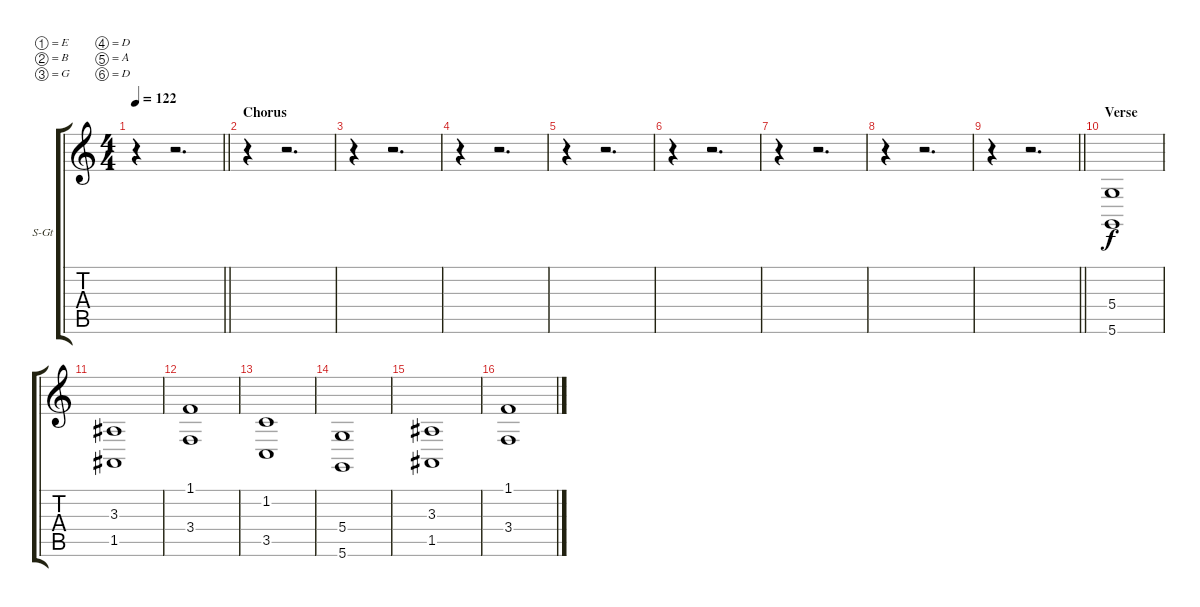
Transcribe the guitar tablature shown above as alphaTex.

\bracketExtendMode groupsimilarinstruments
\firstSystemTrackNameOrientation horizontal
\otherSystemsTrackNameOrientation horizontal
\track ("Piano LH [Mike Shinoda]" "S-Gt") {instrument acousticgrandpiano}
\staff {score tabs}
\tuning (E3 B2 G2 D2 A1 D1)
\displaytranspose 12
\ts (4 4)
\tempo 122
\clef g2
\barLineRight lightlight
\ks c
r.4{dy f} r.2{d} |
\section ("" "Chorus")
r.4 r.2{d} |
r.4 r.2{d} |
r.4 r.2{d} |
r.4 r.2{d} |
r.4 r.2{d} |
r.4 r.2{d} |
r.4 r.2{d} |
\barLineRight lightlight
r.4 r.2{d} |
\section ("" "Verse")
(5.4 5.6).1 |
(3.3 1.5).1 |
(1.1 3.4).1 |
(1.2 3.5).1 |
(5.4 5.6).1 |
(3.3 1.5).1 |
(1.1 3.4).1
